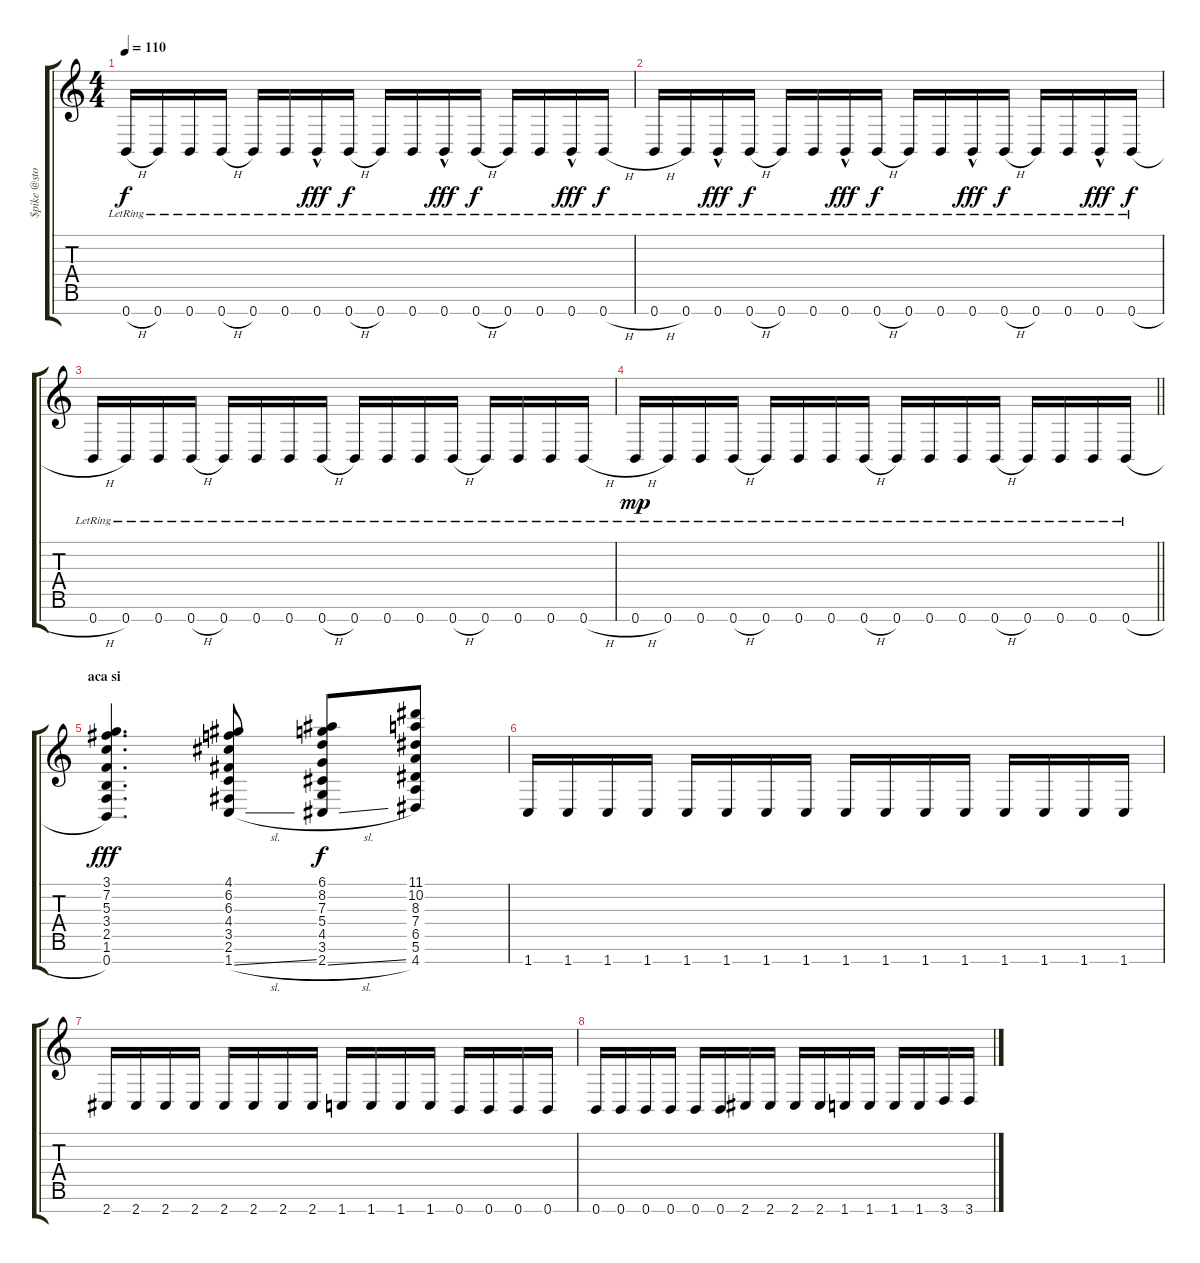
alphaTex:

\track ("$pike @ston" "$pike @sto") {instrument distortionguitar}
\staff {score tabs}
\tuning (E4 B3 G3 D3 A2 E2 B1) {hide}
\ts (4 4)
\tempo 110
\clef g2
\ks c
0.7{h lr}.16{dy f} 0.7{lr}.16 0.7{lr}.16 0.7{h lr}.16 0.7{lr}.16 0.7{lr}.16 0.7{hac lr}.16{dy fff} 0.7{h lr}.16{dy f} 0.7{lr}.16 0.7{lr}.16 0.7{hac lr}.16{dy fff} 0.7{h lr}.16{dy f} 0.7{lr}.16 0.7{lr}.16 0.7{hac lr}.16{dy fff} 0.7{h lr}.16{dy f} |
0.7{h lr}.16 0.7{lr}.16 0.7{hac lr}.16{dy fff} 0.7{h lr}.16{dy f} 0.7{lr}.16 0.7{lr}.16 0.7{hac lr}.16{dy fff} 0.7{h lr}.16{dy f} 0.7{lr}.16 0.7{lr}.16 0.7{hac lr}.16{dy fff} 0.7{h lr}.16{dy f} 0.7{lr}.16 0.7{lr}.16 0.7{hac lr}.16{dy fff} 0.7{h lr}.16{dy f} |
0.7{h lr}.16 0.7{lr}.16 0.7{lr}.16 0.7{h lr}.16 0.7{lr}.16 0.7{lr}.16 0.7{lr}.16 0.7{h lr}.16 0.7{lr}.16 0.7{lr}.16 0.7{lr}.16 0.7{h lr}.16 0.7{lr}.16 0.7{lr}.16 0.7{lr}.16 0.7{h lr}.16 |
\barLineRight lightlight
0.7{h lr}.16{dy mp} 0.7{lr}.16 0.7{lr}.16 0.7{h lr}.16 0.7{lr}.16 0.7{lr}.16 0.7{lr}.16 0.7{h lr}.16 0.7{lr}.16 0.7{lr}.16 0.7{lr}.16 0.7{h lr}.16 0.7{lr}.16 0.7{lr}.16 0.7{lr}.16 0.7{h lr}.16 |
\section ("" "aca si")
(3.1 7.2 5.3 3.4 2.5 1.6 0.7).4{d dy fff} (4.1 6.2 6.3 4.4 3.5 2.6 1.7{sl}).8 (6.1 8.2 7.3 5.4 4.5 3.6 2.7{sl}).8{dy f} (11.1 10.2 8.3 7.4 6.5 5.6 4.7).8 |
1.7.16 1.7.16 1.7.16 1.7.16 1.7.16 1.7.16 1.7.16 1.7.16 1.7.16 1.7.16 1.7.16 1.7.16 1.7.16 1.7.16 1.7.16 1.7.16 |
2.7.16 2.7.16 2.7.16 2.7.16 2.7.16 2.7.16 2.7.16 2.7.16 1.7.16 1.7.16 1.7.16 1.7.16 0.7.16 0.7.16 0.7.16 0.7.16 |
0.7.16 0.7.16 0.7.16 0.7.16 0.7.16 0.7.16 2.7.16 2.7.16 2.7.16 2.7.16 1.7.16 1.7.16 1.7.16 1.7.16 3.7.16 3.7.16
